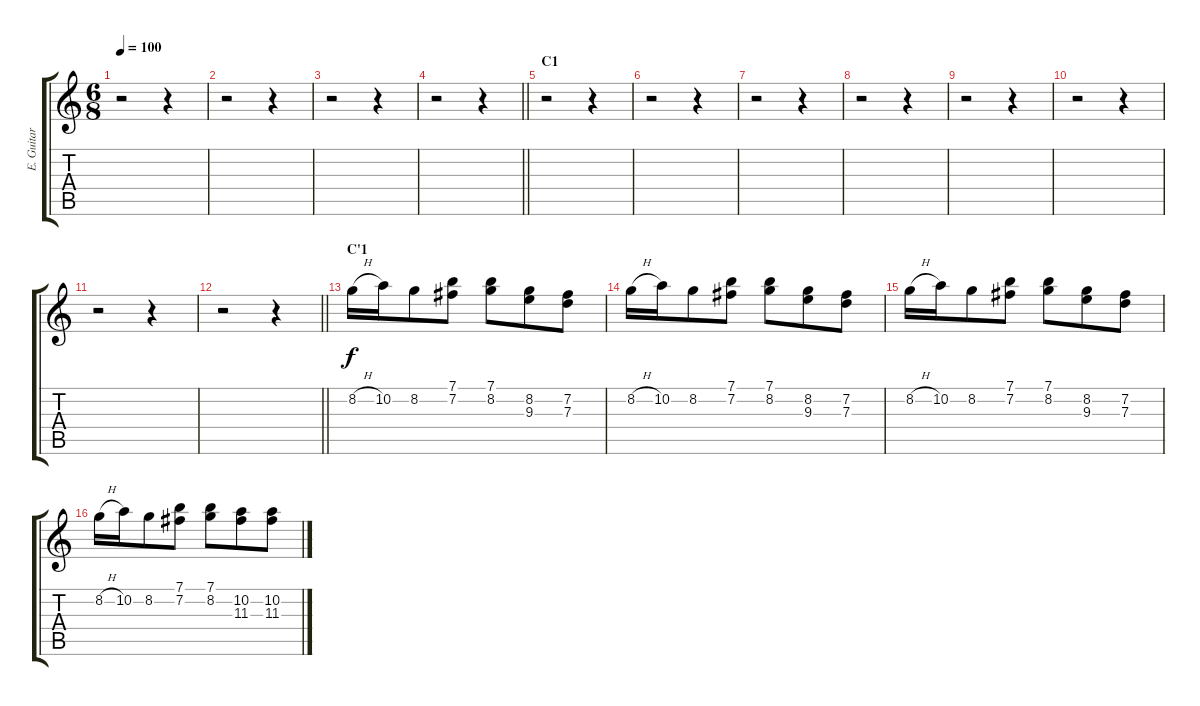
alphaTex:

\track ("E. Guitar I" "E. Guitar ") {instrument electricguitarclean}
\staff {score tabs}
\tuning (E4 B3 G3 D3 A2 E2) {hide}
\ts (6 8)
\tempo 100
\clef g2
\ks c
r.2{dy f} r.4 |
r.2 r.4 |
r.2 r.4 |
\barLineRight lightlight
r.2 r.4 |
\section ("" "C1")
r.2 r.4 |
r.2 r.4 |
r.2 r.4 |
r.2 r.4 |
r.2 r.4 |
r.2 r.4 |
r.2 r.4 |
\barLineRight lightlight
r.2 r.4 |
\section ("" "C'1")
8.2{h}.16 10.2.16 8.2.8 (7.1 7.2).8 (7.1 8.2).8 (8.2 9.3).8 (7.2 7.3).8 |
8.2{h}.16 10.2.16 8.2.8 (7.1 7.2).8 (7.1 8.2).8 (8.2 9.3).8 (7.2 7.3).8 |
8.2{h}.16 10.2.16 8.2.8 (7.1 7.2).8 (7.1 8.2).8 (8.2 9.3).8 (7.2 7.3).8 |
8.2{h}.16 10.2.16 8.2.8 (7.1 7.2).8 (7.1 8.2).8 (10.2 11.3).8 (10.2 11.3).8
